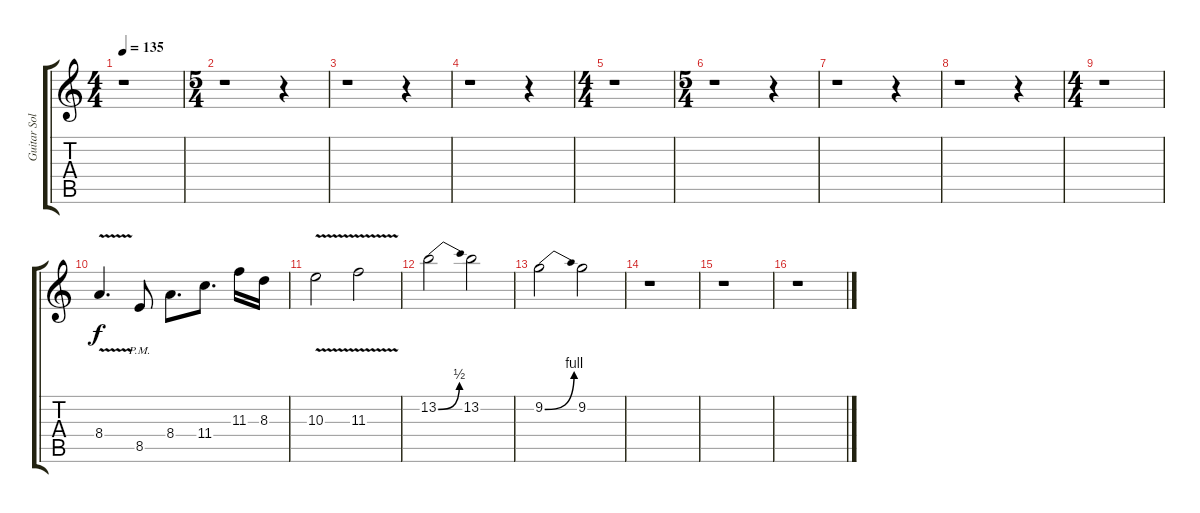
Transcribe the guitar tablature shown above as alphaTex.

\track ("Guitar Solo" "Guitar Sol") {instrument overdrivenguitar}
\staff {score tabs}
\tuning (Eb4 Bb3 Gb3 Db3 Ab2 Eb2) {hide}
\ts (4 4)
\tempo 135
\clef g2
\ks c
r.1{dy f} |
\ts (5 4)
r.1 r.4 |
r.1 r.4 |
r.1 r.4 |
\ts (4 4)
r.1 |
\ts (5 4)
r.1 r.4 |
r.1 r.4 |
r.1 r.4 |
\ts (4 4)
r.1 |
8.4{v}.4{d} 8.5{pm}.8 8.4.8{d} 11.4.8{d} 11.3.16 8.3.16 |
10.3{v}.2 11.3{v}.2 |
13.2{be (bend 0 0 60 2)}.2 13.2.2 |
9.2{be (bend 0 0 60 4)}.2 9.2.2 |
r.1 |
r.1 |
r.1
